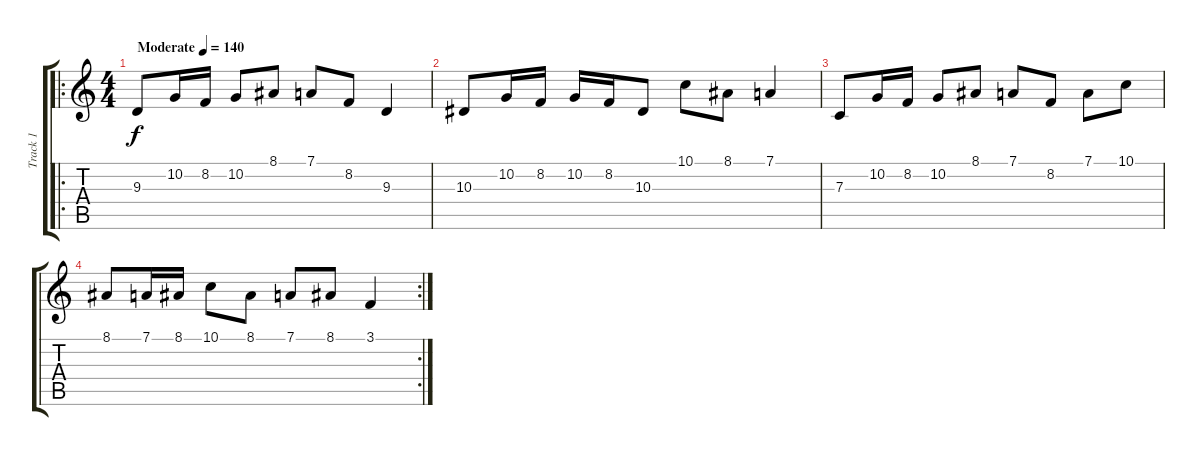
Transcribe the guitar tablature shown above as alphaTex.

\track ("Track 1" "Track 1") {instrument pad1newage}
\staff {score tabs}
\tuning (D4 A3 F3 C3 G2 D2) {hide}
\ro
\ts (4 4)
\tempo (140 "Moderate")
\clef g2
\ks c
9.3.8{dy f instrument pad1newage} 10.2.16 8.2.16 10.2.8 8.1.8 7.1.8 8.2.8 9.3.4 |
10.3.8 10.2.16 8.2.16 10.2.16 8.2.16 10.3.8 10.1.8 8.1.8 7.1.4 |
7.3.8 10.2.16 8.2.16 10.2.8 8.1.8 7.1.8 8.2.8 7.1.8 10.1.8 |
\rc 2
8.1.8 7.1.16 8.1.16 10.1.8 8.1.8 7.1.8 8.1.8 3.1.4
